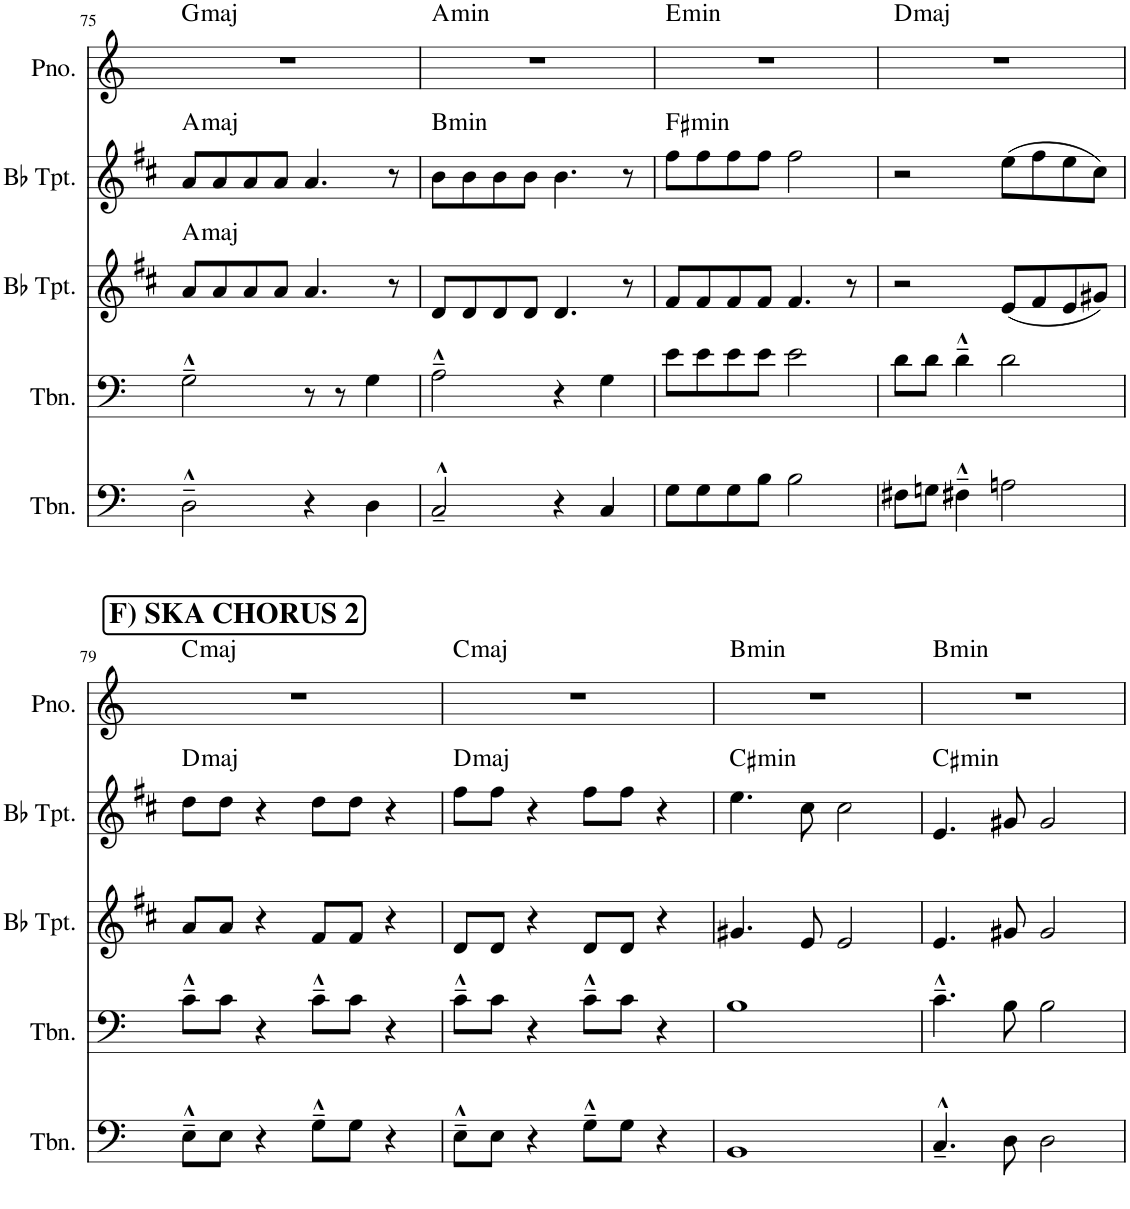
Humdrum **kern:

**kern	**kern	**kern	**kern	**harte	**kern	**harte
*part5	*part4	*part3	*part2	*part2	*part1	*part1
*staff5	*staff4	*staff3	*staff2	*	*staff1	*
*I"Trombone	*I"Trombone	*I"Bb Trumpet	*I"Bb Trumpet	*	*I"Piano	*
*I'Tbn.	*I'Tbn.	*I'Bb Tpt.	*I'Bb Tpt.	*	*I'Pno.	*
!!LO:PB:g=z
*clefF4	*clefF4	*clefG2	*clefG2	*	*clefG2	*
*	*	*Trd1c2	*Trd1c2	*	*	*
*k[]	*k[]	*k[f#c#]	*k[f#c#]	*	*k[]	*
*M4/4	*M4/4	*M4/4	*M4/4	*	*M4/4	*
=75	=75	=75	=75	=75	=75	=75
!	!	!	!	!LO:H:kt=maj	!	!LO:H:kt=maj
2D~^^\	2G~^^\	8a/L	8a/L	A:maj	1r	G:maj
.	.	8a/	8a/	.	.	.
.	.	8a/	8a/	.	.	.
.	.	8a/J	8a/J	.	.	.
4r	8r	4.a/	4.a/	.	.	.
.	8r	.	.	.	.	.
4D\	4G\	.	.	.	.	.
.	.	8r	8r	.	.	.
=76	=76	=76	=76	=76	=76	=76
!	!	!	!	!LO:H:kt=min	!	!LO:H:kt=min
2C~^^/	2A~^^\	8d/L	8b\L	B:min	1r	A:min
.	.	8d/	8b\	.	.	.
.	.	8d/	8b\	.	.	.
.	.	8d/J	8b\J	.	.	.
4r	4r	4.d/	4.b\	.	.	.
4C/	4G\	.	.	.	.	.
.	.	8r	8r	.	.	.
=77	=77	=77	=77	=77	=77	=77
!	!	!	!	!LO:H:kt=min	!	!LO:H:kt=min
8G\L	8e\L	8f#/L	8ff#\L	F#:min	1r	E:min
8G\	8e\	8f#/	8ff#\	.	.	.
8G\	8e\	8f#/	8ff#\	.	.	.
8B\J	8e\J	8f#/J	8ff#\J	.	.	.
2B\	2e\	4.f#/	2ff#\	.	.	.
.	.	8r	.	.	.	.
=78	=78	=78	=78	=78	=78	=78
!	!	!	!	!	!	!LO:H:kt=maj
8F#X\L	8d\L	2r	2r	.	1r	D:maj
8Gn\J	8d\J	.	.	.	.	.
4F#X~^^\	4d~^^\	.	.	.	.	.
2An\	2d\	(8e/L	(8ee\L	.	.	.
.	.	8f#/	8ff#\	.	.	.
.	.	8e/	8ee\	.	.	.
.	.	8g#X/J)	8cc#\J)	.	.	.
!!LO:LB:g=z
!!LO:REH:place=s1:a:B:cj:fs=14:t=F) SKA CHORUS 2
=79	=79	=79	=79	=79	=79	=79
!	!	!	!	!LO:H:kt=maj	!	!LO:H:kt=maj
8E~^^\L	8c~^^\L	8a/L	8dd\L	D:maj	1r	C:maj
8E\J	8c\J	8a/J	8dd\J	.	.	.
4r	4r	4r	4r	.	.	.
8G~^^\L	8c~^^\L	8f#/L	8dd\L	.	.	.
8G\J	8c\J	8f#/J	8dd\J	.	.	.
4r	4r	4r	4r	.	.	.
=80	=80	=80	=80	=80	=80	=80
!	!	!	!	!LO:H:kt=maj	!	!LO:H:kt=maj
8E~^^\L	8c~^^\L	8d/L	8ff#\L	D:maj	1r	C:maj
8E\J	8c\J	8d/J	8ff#\J	.	.	.
4r	4r	4r	4r	.	.	.
8G~^^\L	8c~^^\L	8d/L	8ff#\L	.	.	.
8G\J	8c\J	8d/J	8ff#\J	.	.	.
4r	4r	4r	4r	.	.	.
=81	=81	=81	=81	=81	=81	=81
!	!	!	!	!LO:H:kt=min	!	!LO:H:kt=min
1BB	1B	4.g#X/	4.ee\	C#:min	1r	B:min
.	.	8e/	8cc#\	.	.	.
.	.	2e/	2cc#\	.	.	.
=82	=82	=82	=82	=82	=82	=82
!	!	!	!	!LO:H:kt=min	!	!LO:H:kt=min
4.C~^^/	4.c~^^\	4.e/	4.e/	C#:min	1r	B:min
8D\	8B\	8g#X/	8g#X/	.	.	.
2D\	2B\	2g#/	2g#/	.	.	.
=	=	=	=	=	=	=
*-	*-	*-	*-	*-	*-	*-
